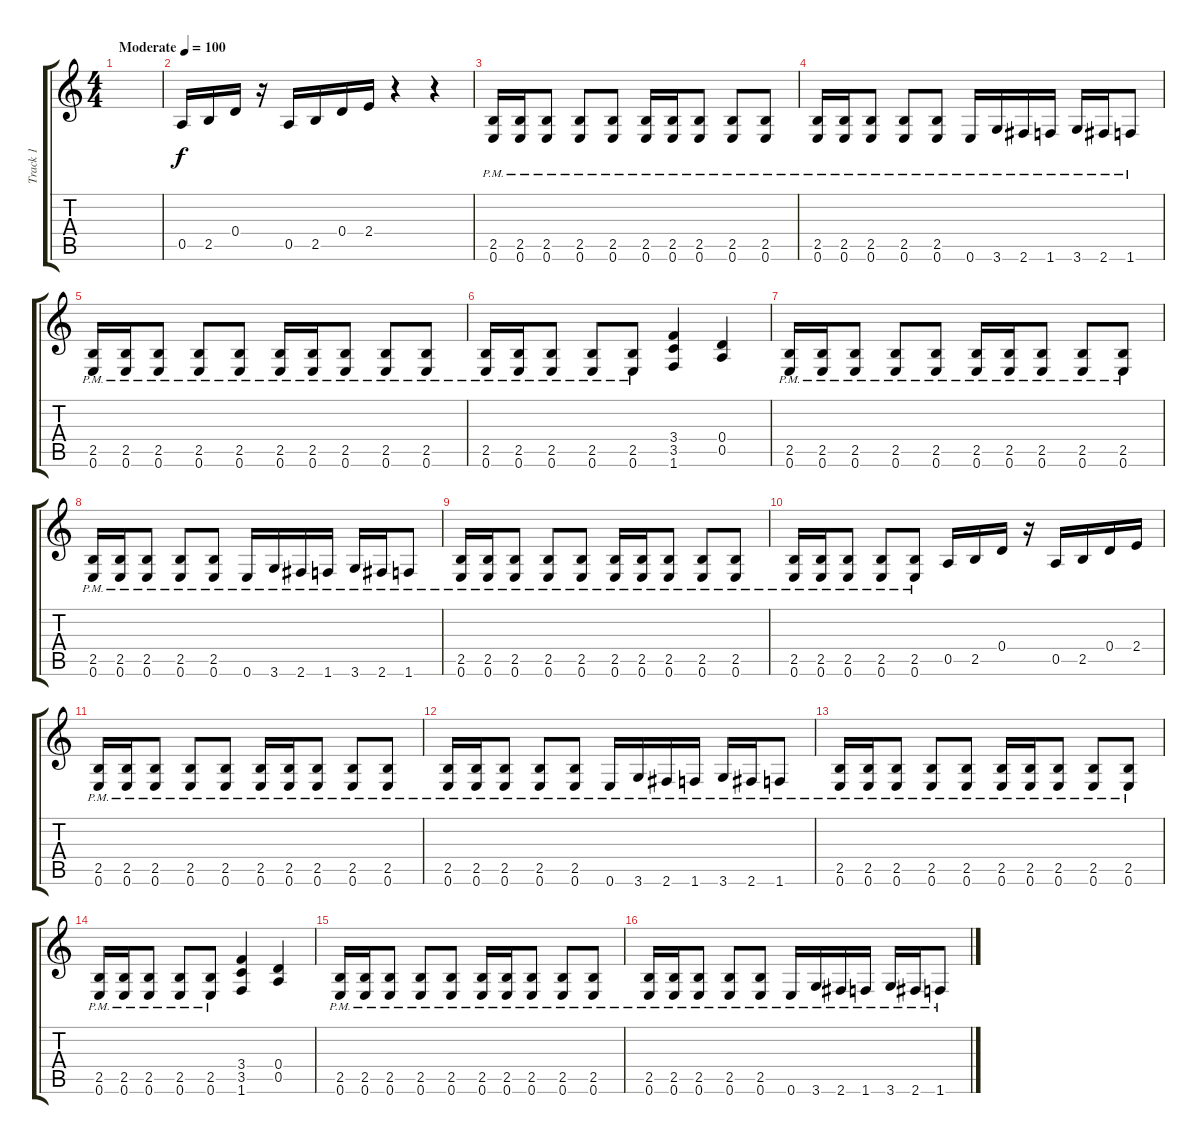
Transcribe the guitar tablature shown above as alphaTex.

\track ("Track 1" "Track 1") {instrument distortionguitar}
\staff {score tabs}
\tuning (E4 B3 G3 D3 A2 E2) {hide}
\ts (4 4)
\tempo (100 "Moderate")
\clef g2
\ks c
|
0.5.16 2.5.16 0.4.16 r.16 0.5.16 2.5.16 0.4.16 2.4.16 r.4 r.4 |
(2.5{pm} 0.6{pm}).16 (2.5{pm} 0.6{pm}).16 (2.5{pm} 0.6{pm}).8 (2.5{pm} 0.6{pm}).8 (2.5{pm} 0.6{pm}).8 (2.5{pm} 0.6{pm}).16 (2.5{pm} 0.6{pm}).16 (2.5{pm} 0.6{pm}).8 (2.5{pm} 0.6{pm}).8 (2.5{pm} 0.6{pm}).8 |
(2.5{pm} 0.6{pm}).16 (2.5{pm} 0.6{pm}).16 (2.5{pm} 0.6{pm}).8 (2.5{pm} 0.6{pm}).8 (2.5{pm} 0.6{pm}).8 0.6{pm}.16 3.6{pm}.16 2.6{pm}.16 1.6{pm}.16 3.6{pm}.16 2.6{pm}.16 1.6{pm}.8 |
(2.5{pm} 0.6{pm}).16 (2.5{pm} 0.6{pm}).16 (2.5{pm} 0.6{pm}).8 (2.5{pm} 0.6{pm}).8 (2.5{pm} 0.6{pm}).8 (2.5{pm} 0.6{pm}).16 (2.5{pm} 0.6{pm}).16 (2.5{pm} 0.6{pm}).8 (2.5{pm} 0.6{pm}).8 (2.5{pm} 0.6{pm}).8 |
(2.5{pm} 0.6{pm}).16 (2.5{pm} 0.6{pm}).16 (2.5{pm} 0.6{pm}).8 (2.5{pm} 0.6{pm}).8 (2.5{pm} 0.6{pm}).8 (3.4 3.5 1.6).4 (0.4 0.5).4 |
(2.5{pm} 0.6{pm}).16 (2.5{pm} 0.6{pm}).16 (2.5{pm} 0.6{pm}).8 (2.5{pm} 0.6{pm}).8 (2.5{pm} 0.6{pm}).8 (2.5{pm} 0.6{pm}).16 (2.5{pm} 0.6{pm}).16 (2.5{pm} 0.6{pm}).8 (2.5{pm} 0.6{pm}).8 (2.5{pm} 0.6{pm}).8 |
(2.5{pm} 0.6{pm}).16 (2.5{pm} 0.6{pm}).16 (2.5{pm} 0.6{pm}).8 (2.5{pm} 0.6{pm}).8 (2.5{pm} 0.6{pm}).8 0.6{pm}.16 3.6{pm}.16 2.6{pm}.16 1.6{pm}.16 3.6{pm}.16 2.6{pm}.16 1.6{pm}.8 |
(2.5{pm} 0.6{pm}).16 (2.5{pm} 0.6{pm}).16 (2.5{pm} 0.6{pm}).8 (2.5{pm} 0.6{pm}).8 (2.5{pm} 0.6{pm}).8 (2.5{pm} 0.6{pm}).16 (2.5{pm} 0.6{pm}).16 (2.5{pm} 0.6{pm}).8 (2.5{pm} 0.6{pm}).8 (2.5{pm} 0.6{pm}).8 |
(2.5{pm} 0.6{pm}).16 (2.5{pm} 0.6{pm}).16 (2.5{pm} 0.6{pm}).8 (2.5{pm} 0.6{pm}).8 (2.5{pm} 0.6{pm}).8 0.5.16 2.5.16 0.4.16 r.16 0.5.16 2.5.16 0.4.16 2.4.16 |
(2.5{pm} 0.6{pm}).16 (2.5{pm} 0.6{pm}).16 (2.5{pm} 0.6{pm}).8 (2.5{pm} 0.6{pm}).8 (2.5{pm} 0.6{pm}).8 (2.5{pm} 0.6{pm}).16 (2.5{pm} 0.6{pm}).16 (2.5{pm} 0.6{pm}).8 (2.5{pm} 0.6{pm}).8 (2.5{pm} 0.6{pm}).8 |
(2.5{pm} 0.6{pm}).16 (2.5{pm} 0.6{pm}).16 (2.5{pm} 0.6{pm}).8 (2.5{pm} 0.6{pm}).8 (2.5{pm} 0.6{pm}).8 0.6{pm}.16 3.6{pm}.16 2.6{pm}.16 1.6{pm}.16 3.6{pm}.16 2.6{pm}.16 1.6{pm}.8 |
(2.5{pm} 0.6{pm}).16 (2.5{pm} 0.6{pm}).16 (2.5{pm} 0.6{pm}).8 (2.5{pm} 0.6{pm}).8 (2.5{pm} 0.6{pm}).8 (2.5{pm} 0.6{pm}).16 (2.5{pm} 0.6{pm}).16 (2.5{pm} 0.6{pm}).8 (2.5{pm} 0.6{pm}).8 (2.5{pm} 0.6{pm}).8 |
(2.5{pm} 0.6{pm}).16 (2.5{pm} 0.6{pm}).16 (2.5{pm} 0.6{pm}).8 (2.5{pm} 0.6{pm}).8 (2.5{pm} 0.6{pm}).8 (3.4 3.5 1.6).4 (0.4 0.5).4 |
(2.5{pm} 0.6{pm}).16 (2.5{pm} 0.6{pm}).16 (2.5{pm} 0.6{pm}).8 (2.5{pm} 0.6{pm}).8 (2.5{pm} 0.6{pm}).8 (2.5{pm} 0.6{pm}).16 (2.5{pm} 0.6{pm}).16 (2.5{pm} 0.6{pm}).8 (2.5{pm} 0.6{pm}).8 (2.5{pm} 0.6{pm}).8 |
(2.5{pm} 0.6{pm}).16 (2.5{pm} 0.6{pm}).16 (2.5{pm} 0.6{pm}).8 (2.5{pm} 0.6{pm}).8 (2.5{pm} 0.6{pm}).8 0.6{pm}.16 3.6{pm}.16 2.6{pm}.16 1.6{pm}.16 3.6{pm}.16 2.6{pm}.16 1.6{pm}.8
